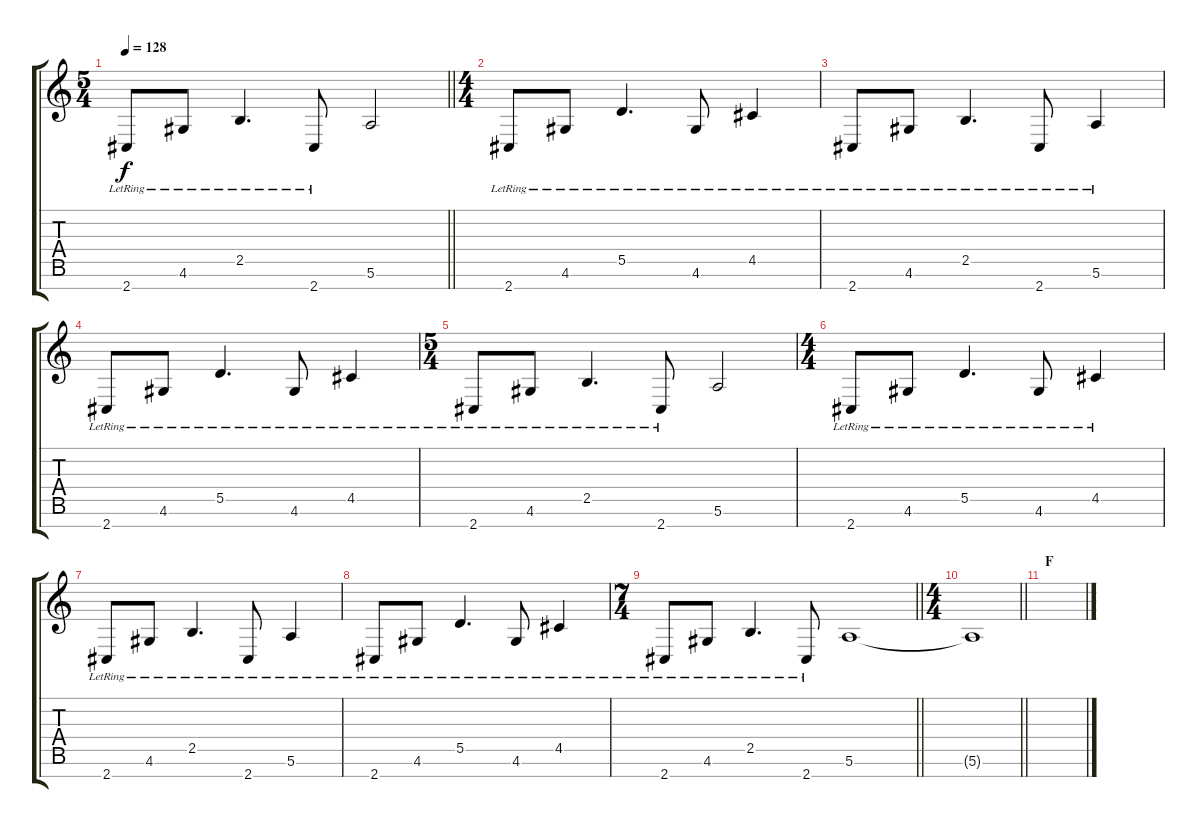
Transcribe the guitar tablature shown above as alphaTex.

\track "" {instrument distortionguitar}
\staff {score tabs}
\tuning (E4 B3 G3 D3 A2 E2 B1) {hide}
\ts (5 4)
\tempo 128
\clef g2
\barLineRight lightlight
\ks c
2.7{lr}.8{dy f} 4.6{lr}.8 2.5{lr}.4{d} 2.7{lr}.8 5.6.2 |
\ts (4 4)
2.7{lr}.8 4.6{lr}.8 5.5{lr}.4{d} 4.6{lr}.8 4.5{lr}.4 |
2.7{lr}.8 4.6{lr}.8 2.5{lr}.4{d} 2.7{lr}.8 5.6{lr}.4 |
2.7{lr}.8 4.6{lr}.8 5.5{lr}.4{d} 4.6{lr}.8 4.5{lr}.4 |
\ts (5 4)
2.7{lr}.8 4.6{lr}.8 2.5{lr}.4{d} 2.7{lr}.8 5.6.2 |
\ts (4 4)
2.7{lr}.8 4.6{lr}.8 5.5{lr}.4{d} 4.6{lr}.8 4.5{lr}.4 |
2.7{lr}.8 4.6{lr}.8 2.5{lr}.4{d} 2.7{lr}.8 5.6{lr}.4 |
2.7{lr}.8 4.6{lr}.8 5.5{lr}.4{d} 4.6{lr}.8 4.5{lr}.4 |
\ts (7 4)
\barLineRight lightlight
2.7{lr}.8 4.6{lr}.8 2.5{lr}.4{d} 2.7{lr}.8 5.6.1{volume 2} |
\ts (4 4)
\barLineRight lightlight
5.6{t}.1 |
\section ("" "F")
